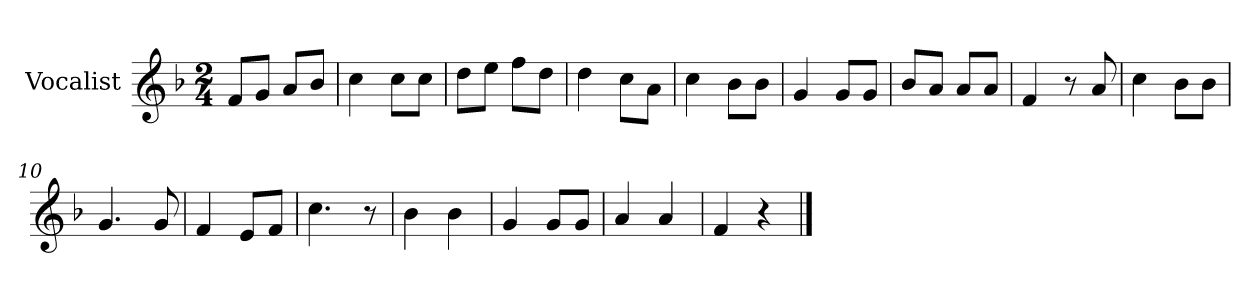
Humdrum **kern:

**kern
*part1
*staff1
*I"Vocalist
*k[b-]
*F:
*M2/4
=1
8fL
8gJ
8aL
8b-J
=2
4cc
8ccL
8ccJ
=3
8ddL
8eeJ
8ffL
8ddJ
=4
4dd
8ccL
8aJ
=5
4cc
8b-L
8b-J
=6
4g
8gL
8gJ
=7
8b-L
8aJ
8aL
8aJ
=8
4f
8r
8a
=9
4cc
8b-L
8b-J
=10
4.g
8g
=11
4f
8eL
8fJ
=12
4.cc
8r
=13
4b-
4b-
=14
4g
8gL
8gJ
=15
4a
4a
=16
4f
4r
==
*-
